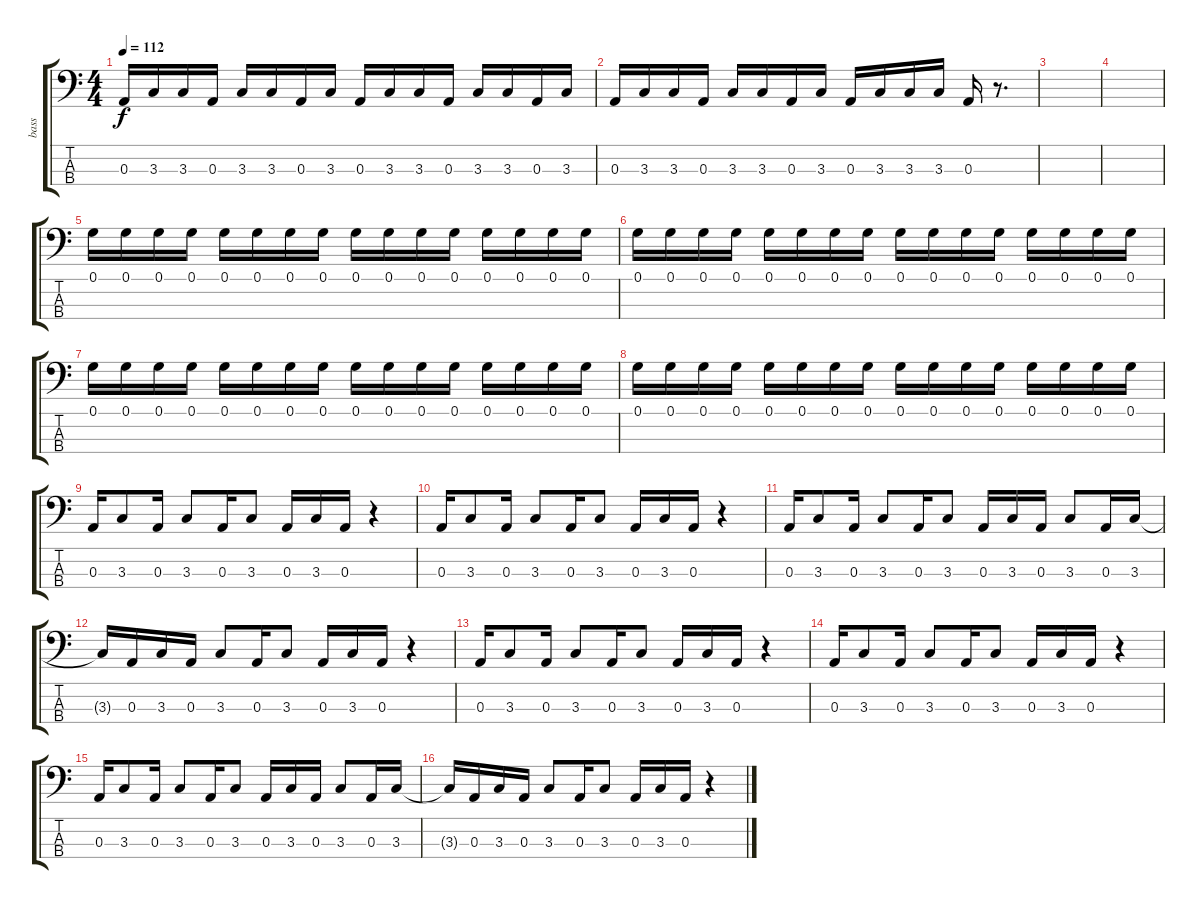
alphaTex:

\track ("bass" "bass") {instrument synthbass2}
\staff {score tabs}
\tuning (G2 D2 A1 E1) {hide}
\ts (4 4)
\tempo 112
\clef f4
\ks c
0.3.16{dy f} 3.3.16 3.3.16 0.3.16 3.3.16 3.3.16 0.3.16 3.3.16 0.3.16 3.3.16 3.3.16 0.3.16 3.3.16 3.3.16 0.3.16 3.3.16 |
0.3.16 3.3.16 3.3.16 0.3.16 3.3.16 3.3.16 0.3.16 3.3.16 0.3.16 3.3.16 3.3.16 3.3.16 0.3.16 r.8{d} |
|
|
0.1.16 0.1.16 0.1.16 0.1.16 0.1.16 0.1.16 0.1.16 0.1.16 0.1.16 0.1.16 0.1.16 0.1.16 0.1.16 0.1.16 0.1.16 0.1.16 |
0.1.16 0.1.16 0.1.16 0.1.16 0.1.16 0.1.16 0.1.16 0.1.16 0.1.16 0.1.16 0.1.16 0.1.16 0.1.16 0.1.16 0.1.16 0.1.16 |
0.1.16 0.1.16 0.1.16 0.1.16 0.1.16 0.1.16 0.1.16 0.1.16 0.1.16 0.1.16 0.1.16 0.1.16 0.1.16 0.1.16 0.1.16 0.1.16 |
0.1.16 0.1.16 0.1.16 0.1.16 0.1.16 0.1.16 0.1.16 0.1.16 0.1.16 0.1.16 0.1.16 0.1.16 0.1.16 0.1.16 0.1.16 0.1.16 |
0.3.16 3.3.8 0.3.16 3.3.8 0.3.16 3.3.8 0.3.16 3.3.16 0.3.16 r.4 |
0.3.16 3.3.8 0.3.16 3.3.8 0.3.16 3.3.8 0.3.16 3.3.16 0.3.16 r.4 |
0.3.16 3.3.8 0.3.16 3.3.8 0.3.16 3.3.8 0.3.16 3.3.16 0.3.16 3.3.8 0.3.16 3.3.16 |
3.3{t}.16 0.3.16 3.3.16 0.3.16 3.3.8 0.3.16 3.3.8 0.3.16 3.3.16 0.3.16 r.4 |
0.3.16 3.3.8 0.3.16 3.3.8 0.3.16 3.3.8 0.3.16 3.3.16 0.3.16 r.4 |
0.3.16 3.3.8 0.3.16 3.3.8 0.3.16 3.3.8 0.3.16 3.3.16 0.3.16 r.4 |
0.3.16 3.3.8 0.3.16 3.3.8 0.3.16 3.3.8 0.3.16 3.3.16 0.3.16 3.3.8 0.3.16 3.3.16 |
3.3{t}.16 0.3.16 3.3.16 0.3.16 3.3.8 0.3.16 3.3.8 0.3.16 3.3.16 0.3.16 r.4
